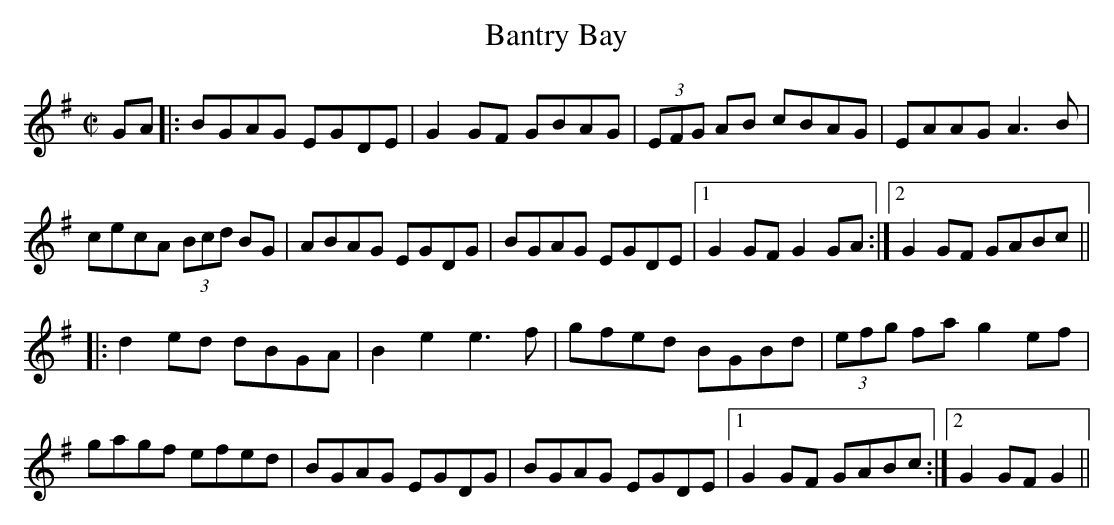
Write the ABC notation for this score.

X:1
T:Bantry Bay
M:C|
K:G
GA|:BGAG EGDE|G2GF GBAG|(3EFG AB cBAG|EAAG A3B|
cecA (3Bcd BG|ABAG EGDG|BGAG EGDE|1 G2GF G2GA:|2 G2GF GABc||
|:d2ed dBGA|B2e2 e3f|gfed BGBd|(3efg fa g2ef|
gagf efed|BGAG EGDG|BGAG EGDE|1 G2GF GABc:|2 G2GF G2||
